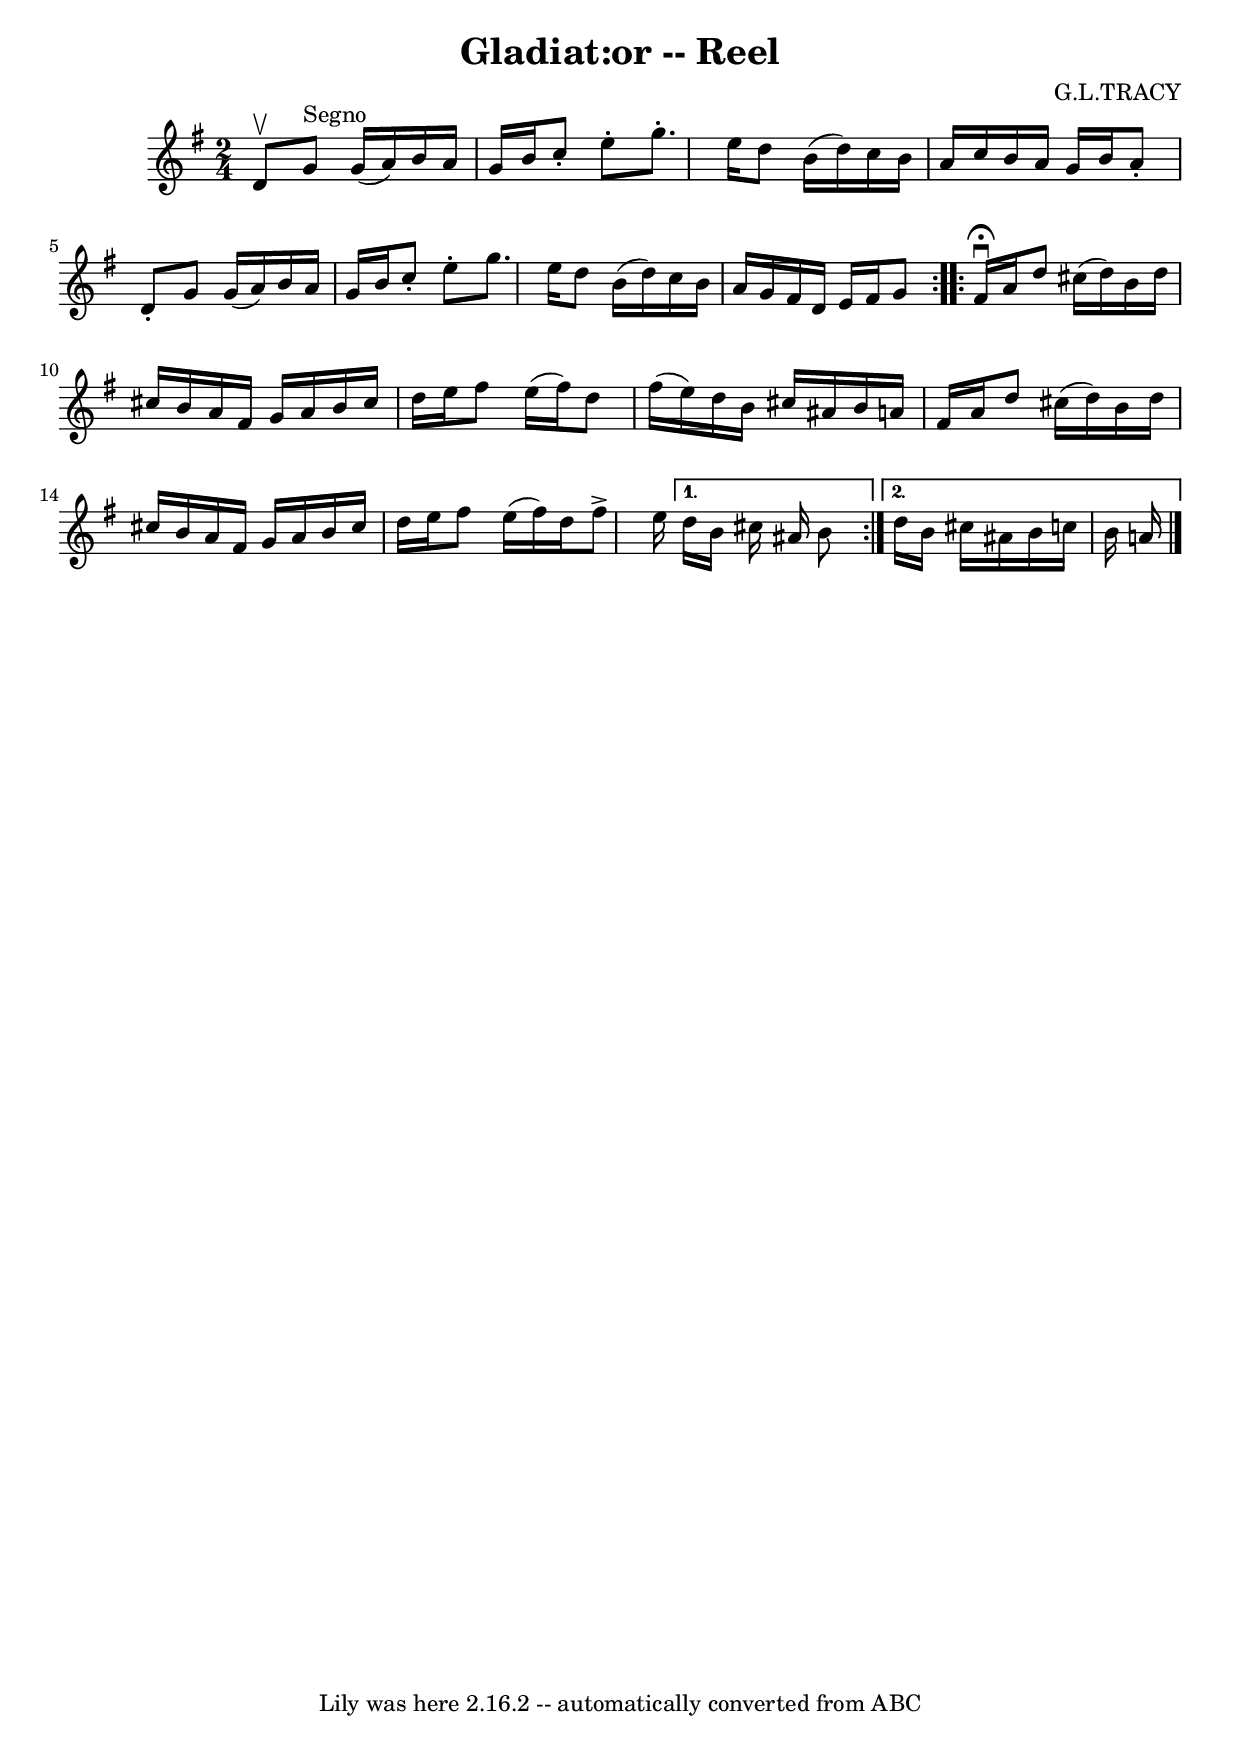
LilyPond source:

\version "2.16.2"
\include "Mammoth.ily"
\header {
  %% book = "Ryan's Mammoth Collection"
  composer = "G.L.TRACY"
  crossRefNumber = "1"
  footnotes = "\\\\286"
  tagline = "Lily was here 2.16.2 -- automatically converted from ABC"
  title = "Gladiat:or -- Reel"

}
voicedefault =  {



  \repeat volta 2 {

    \time 2/4 
    \key g \major
    d'8^\upbow   |
    g'8^"Segno" g'16 (
    a'16) b'16 a'16 g'16 b'16    |
    c''8 -. e''8 -. g''8. -. e''16    |
    d''8 b'16 (d''16) c''16 b'16 a'16    
    c''16    |
    b'16 a'16 g'16 b'16 a'8 -. d'8 -.   |
    
    g'8 g'16 (a'16) b'16 a'16 g'16 b'16    |
    c''8 -. e''8 -. g''8. e''16    |
    d''8 b'16 (d''16) c''16  
    b'16 a'16 g'16    |
    fis'16 d'16 e'16 fis'16 g'8    

  }     
  \repeat volta 2 {
    fis'16^\fermata^\downbow a'16  |
    d''8   
    cis''16 (d''16) b'16 d''16 cis''!16 b'16    |
    a'16   
    fis'16 g'16 a'16 b'16 cis''16 d''16 e''16    |
    
    fis''8 e''16 (fis''16) d''8 fis''16 (e''16)   |
    
    d''16 b'16 cis''16 ais'16 b'16 a'!16 fis'16 a'16    
    |
    d''8 cis''16 (d''16) b'16 d''16 cis''16 b'16   
    |
    a'16 fis'16 g'16 a'16 b'16 cis''16 d''16 e''16 
    |
    fis''8 e''16 (fis''16) d''16 fis''8^\accent   
    e''16    
  } \alternative{{ d''16 b'16 cis''16 ais'16 b'8  
		 } {   
		   d''16 b'16 cis''16 ais'16 b'16 c''!16 b'16 a'!16      
		   \bar "|."   
		 }
	       }

}

\score{
  <<

    \context Staff="default"
    {
      \voicedefault 
      
    }

  >>
  \layout {
    
  }
  \midi {
  }

}
